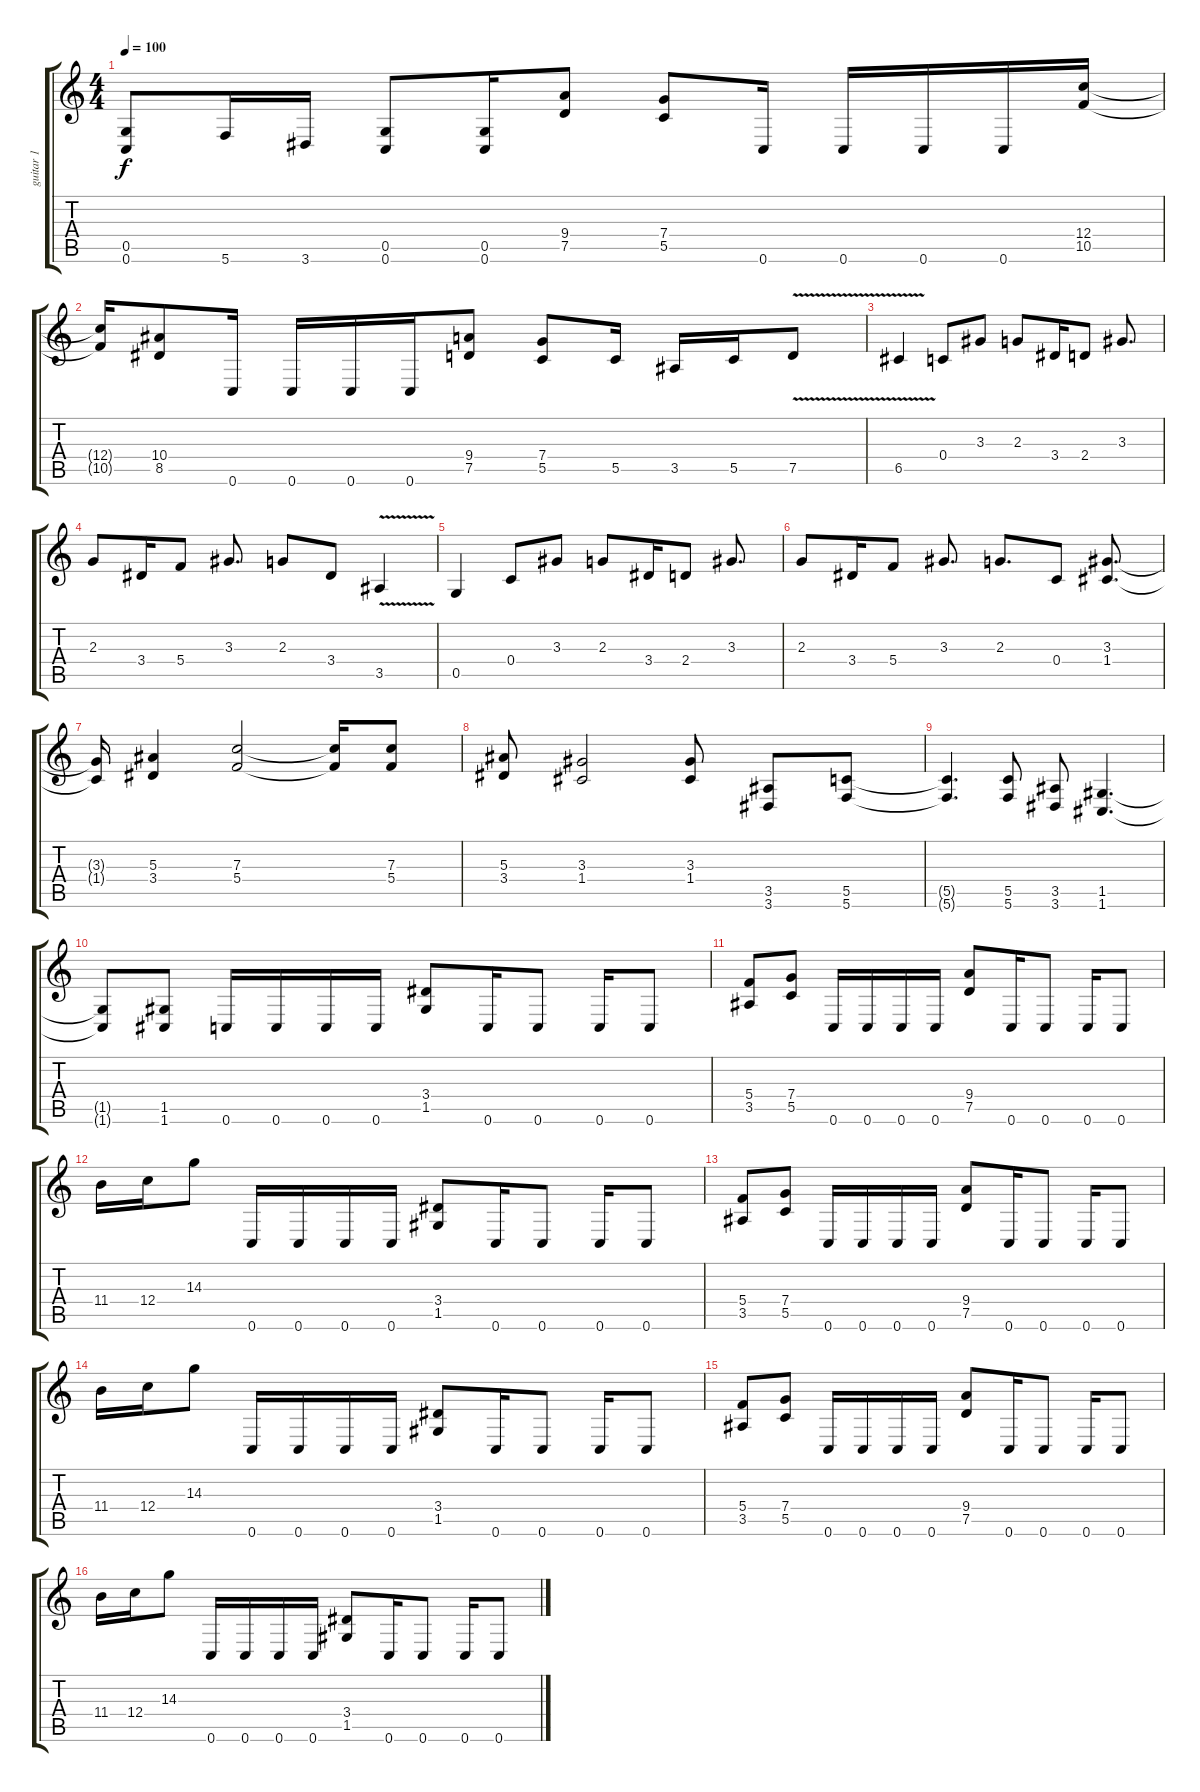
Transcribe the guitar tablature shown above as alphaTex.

\track ("guitar 1" "guitar 1") {instrument distortionguitar}
\staff {score tabs}
\tuning (D4 A3 F3 C3 G2 C2) {hide}
\ts (4 4)
\tempo 100
\clef g2
\ks c
(0.5 0.6).8{dy f} 5.6.16 3.6.16 (0.5 0.6).8 (0.5 0.6).16 (9.4 7.5).8 (7.4 5.5).8 0.6.16 0.6.16 0.6.16 0.6.16 (12.4 10.5).16 |
(12.4{t} 10.5{t}).16 (10.4 8.5).8 0.6.16 0.6.16 0.6.16 0.6.16 (9.4 7.5).8 (7.4 5.5).8 5.5.16 3.5.16 5.5.16 7.5{v}.8 |
6.5{v}.4 0.4.8 3.3.8 2.3.8 3.4.16 2.4.8 3.3.8{d} |
2.3.8 3.4.16 5.4.8 3.3.8{d} 2.3.8 3.4.8 3.5{v}.4 |
0.5.4 0.4.8 3.3.8 2.3.8 3.4.16 2.4.8 3.3.8{d} |
2.3.8 3.4.16 5.4.8 3.3.8{d} 2.3.8{d} 0.4.8 (3.3 1.4).8{d} |
(3.3{t} 1.4{t}).16 (5.3 3.4).4 (7.3 5.4).2 (7.3{t} 5.4{t}).16 (7.3 5.4).8 |
(5.3 3.4).8 (3.3 1.4).2 (3.3 1.4).8 (3.5 3.6).8 (5.5 5.6).8 |
(5.5{t} 5.6{t}).4{d} (5.5 5.6).8 (3.5 3.6).8 (1.5 1.6).4{d} |
(1.5{t} 1.6{t}).8 (1.5 1.6).8 0.6.16 0.6.16 0.6.16 0.6.16 (3.4 1.5).8 0.6.16 0.6.8 0.6.16 0.6.8 |
(5.4 3.5).8 (7.4 5.5).8 0.6.16 0.6.16 0.6.16 0.6.16 (9.4 7.5).8 0.6.16 0.6.8 0.6.16 0.6.8 |
11.4.16 12.4.16 14.3.8 0.6.16 0.6.16 0.6.16 0.6.16 (3.4 1.5).8 0.6.16 0.6.8 0.6.16 0.6.8 |
(5.4 3.5).8 (7.4 5.5).8 0.6.16 0.6.16 0.6.16 0.6.16 (9.4 7.5).8 0.6.16 0.6.8 0.6.16 0.6.8 |
11.4.16 12.4.16 14.3.8 0.6.16 0.6.16 0.6.16 0.6.16 (3.4 1.5).8 0.6.16 0.6.8 0.6.16 0.6.8 |
(5.4 3.5).8 (7.4 5.5).8 0.6.16 0.6.16 0.6.16 0.6.16 (9.4 7.5).8 0.6.16 0.6.8 0.6.16 0.6.8 |
11.4.16 12.4.16 14.3.8 0.6.16 0.6.16 0.6.16 0.6.16 (3.4 1.5).8 0.6.16 0.6.8 0.6.16 0.6.8
